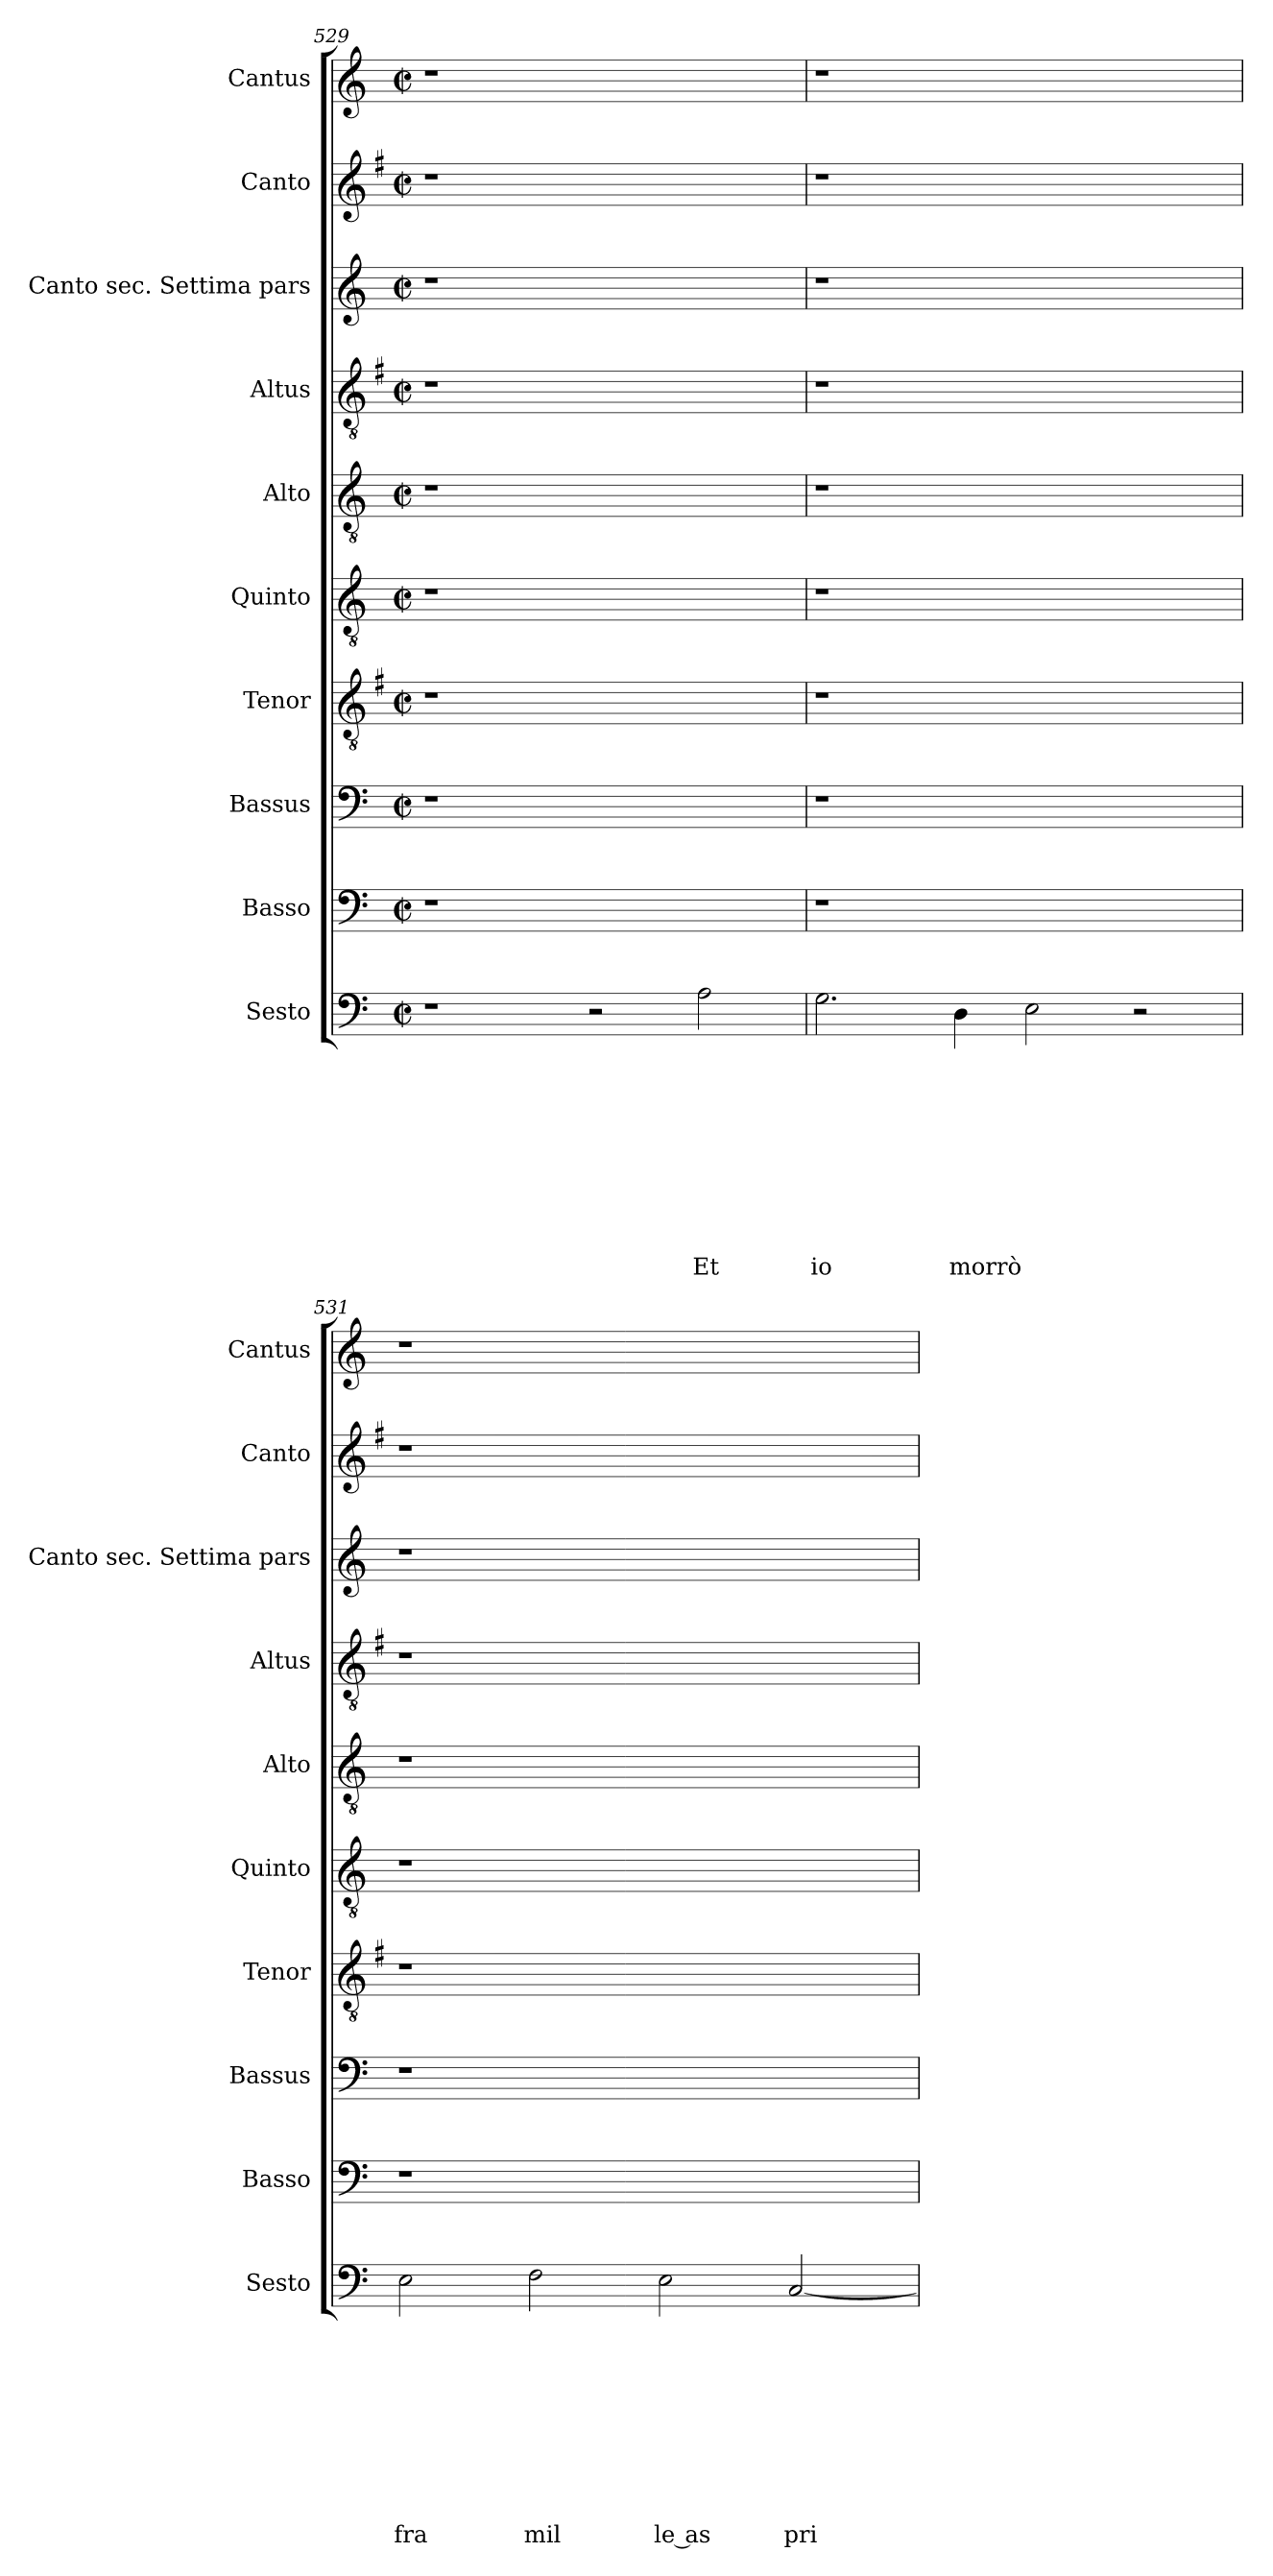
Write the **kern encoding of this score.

**kern	**text	**text	**text	**text	**text	**text	**text	**text	**text	**text	**kern	**kern	**kern	**kern	**kern	**kern	**kern	**kern	**kern
*part10	*part10	*part10	*part10	*part10	*part10	*part10	*part10	*part10	*part10	*part10	*part9	*part8	*part7	*part6	*part5	*part4	*part3	*part2	*part1
*staff10	*staff10	*staff10	*staff10	*staff10	*staff10	*staff10	*staff10	*staff10	*staff10	*staff10	*staff9	*staff8	*staff7	*staff6	*staff5	*staff4	*staff3	*staff2	*staff1
*I"Sesto	*	*	*	*	*	*	*	*	*	*	*I"Basso	*I"Bassus	*I"Tenor	*I"Quinto	*I"Alto	*I"Altus	*I"Canto sec. Settima pars	*I"Canto	*I"Cantus
*I'Sesto	*	*	*	*	*	*	*	*	*	*	*I'Basso	*I'Bassus	*I'Tenor	*I'Quinto	*I'Alto	*I'Altus	*I'Canto sec. Settima pars	*I'Canto	*I'Cantus
*clefF4	*	*	*	*	*	*	*	*	*	*	*clefF4	*clefF4	*clefGv2	*clefGv2	*clefGv2	*clefGv2	*clefG2	*clefG2	*clefG2
*k[]	*	*	*	*	*	*	*	*	*	*	*k[]	*k[]	*k[f#]	*k[]	*k[]	*k[f#]	*k[]	*k[f#]	*k[]
*C:	*	*	*	*	*	*	*	*	*	*	*C:	*C:	*G:	*C:	*C:	*G:	*C:	*G:	*C:
*M2/2	*	*	*	*	*	*	*	*	*	*	*M2/2	*M2/2	*M2/2	*M2/2	*M2/2	*M2/2	*M2/2	*M2/2	*M2/2
*met(c|)	*	*	*	*	*	*	*	*	*	*	*met(c|)	*met(c|)	*met(c|)	*met(c|)	*met(c|)	*met(c|)	*met(c|)	*met(c|)	*met(c|)
=529	=529	=529	=529	=529	=529	=529	=529	=529	=529	=529	=529	=529	=529	=529	=529	=529	=529	=529	=529
1r	.	.	.	.	.	.	.	.	.	.	1r	1r	1r	1r	1r	1r	1r	1r	1r
2r	.	.	.	.	.	.	.	.	.	.	1ryy	1ryy	1ryy	1ryy	1ryy	1ryy	1ryy	1ryy	1ryy
!	!	!	!	!	!	!	!	!	!	!LO:LY:b	!	!	!	!	!	!	!	!	!
2A\	.	.	.	.	.	.	.	.	.	Et	.	.	.	.	.	.	.	.	.
=530	=530	=530	=530	=530	=530	=530	=530	=530	=530	=530	=530	=530	=530	=530	=530	=530	=530	=530	=530
!	!	!	!	!	!	!	!	!	!	!LO:LY:b	!	!	!	!	!	!	!	!	!
2.G\	.	.	.	.	.	.	.	.	.	io	1r	1r	1r	1r	1r	1r	1r	1r	1r
!	!	!	!	!	!	!	!	!	!	!LO:LY:b	!	!	!	!	!	!	!	!	!
4D\	.	.	.	.	.	.	.	.	.	morrò	.	.	.	.	.	.	.	.	.
2E\	.	.	.	.	.	.	.	.	.	.	1ryy	1ryy	1ryy	1ryy	1ryy	1ryy	1ryy	1ryy	1ryy
2r	.	.	.	.	.	.	.	.	.	.	.	.	.	.	.	.	.	.	.
=531	=531	=531	=531	=531	=531	=531	=531	=531	=531	=531	=531	=531	=531	=531	=531	=531	=531	=531	=531
!	!	!	!	!	!	!	!	!	!	!LO:LY:b	!	!	!	!	!	!	!	!	!
2E\	.	.	.	.	.	.	.	.	.	fra	1r	1r	1r	1r	1r	1r	1r	1r	1r
!	!	!	!	!	!	!	!	!	!	!LO:LY:b	!	!	!	!	!	!	!	!	!
2F\	.	.	.	.	.	.	.	.	.	mil	.	.	.	.	.	.	.	.	.
!	!	!	!	!	!	!	!	!	!	!LO:LY:b:rj	!	!	!	!	!	!	!	!	!
2E\	.	.	.	.	.	.	.	.	.	le as	1ryy	1ryy	1ryy	1ryy	1ryy	1ryy	1ryy	1ryy	1ryy
!	!	!	!	!	!	!	!	!	!	!LO:LY:b	!	!	!	!	!	!	!	!	!
[<2C/	.	.	.	.	.	.	.	.	.	pri	.	.	.	.	.	.	.	.	.
=	=	=	=	=	=	=	=	=	=	=	=	=	=	=	=	=	=	=	=
*-	*-	*-	*-	*-	*-	*-	*-	*-	*-	*-	*-	*-	*-	*-	*-	*-	*-	*-	*-
